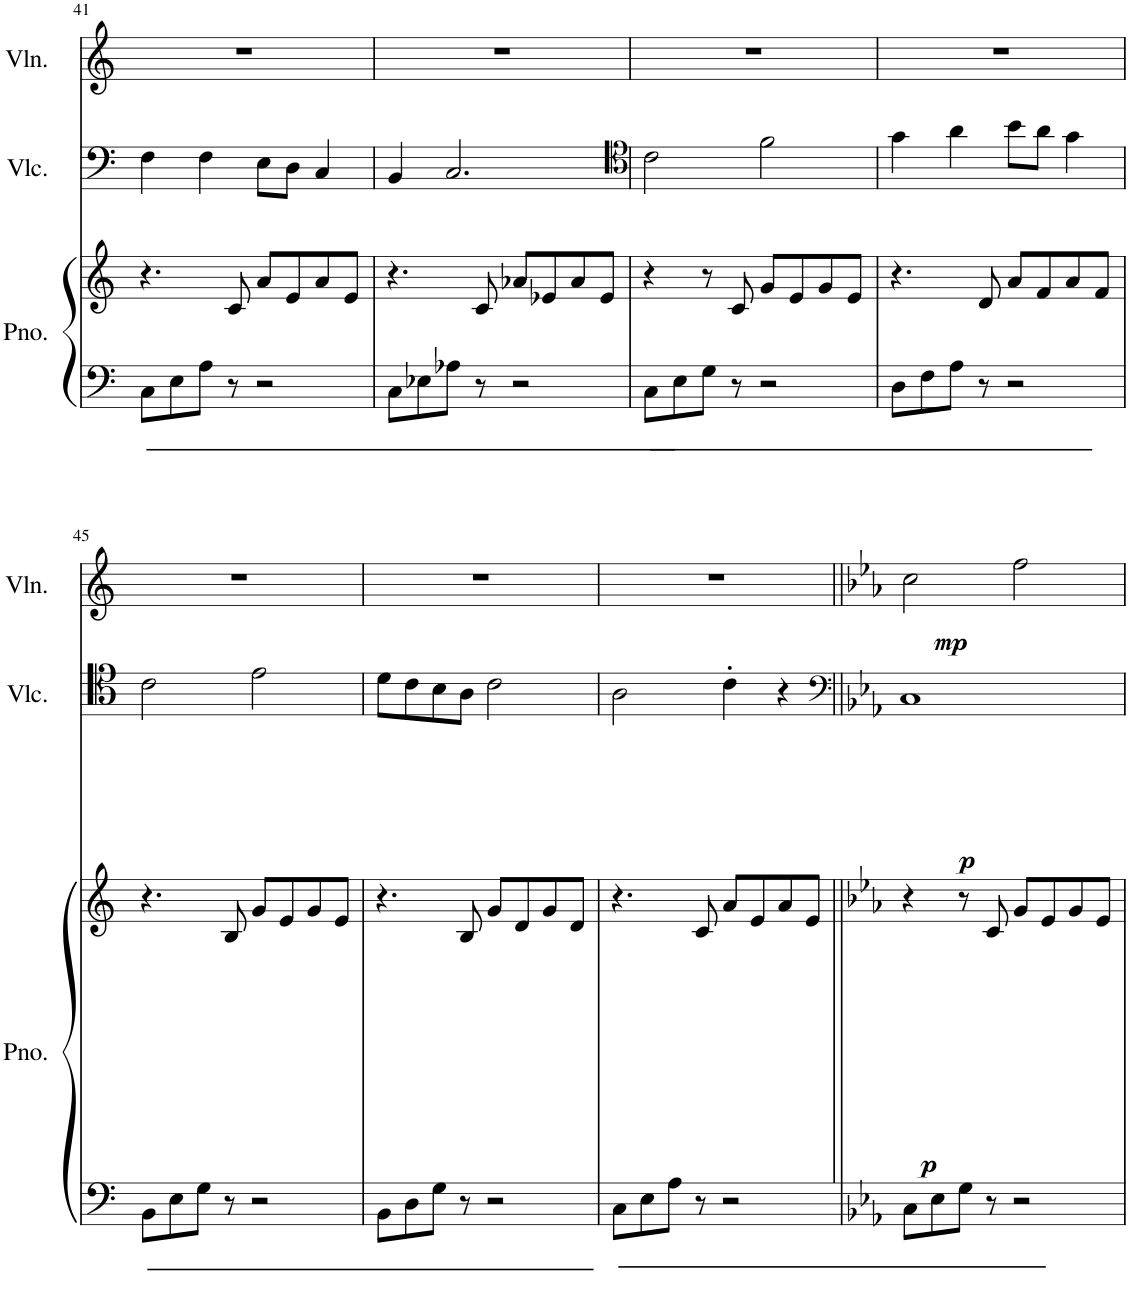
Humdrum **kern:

**kern	**kern	**dynam	**kern	**dynam	**kern	**dynam
*part3	*part3	*part3	*part2	*part2	*part1	*part1
*staff4	*staff3	*staff3/4	*staff2	*staff2	*staff1	*staff1
*I"Piano	*	*	*I"Violoncello	*	*I"Violin	*
*I'Pno.	*	*	*I'Vlc.	*	*I'Vln.	*
!!LO:PB:g=z
*clefF4	*clefG2	*	*clefF4	*	*clefG2	*
*k[]	*k[]	*	*k[]	*	*k[]	*
*M4/4	*M4/4	*	*M4/4	*	*M4/4	*
=41	=41	=41	=41	=41	=41	=41
8C\L	4.r	.	4F\	.	1r	.
8E\	.	.	.	.	.	.
8A\J	.	.	4F\	.	.	.
8r	8c/	.	.	.	.	.
2r	8a/L	.	8E\L	.	.	.
.	8e/	.	8D\J	.	.	.
.	8a/	.	4C/	.	.	.
.	8e/J	.	.	.	.	.
=42	=42	=42	=42	=42	=42	=42
8C\L	4.r	.	4BB/	.	1r	.
8E-X\	.	.	.	.	.	.
8A-X\J	.	.	2.C/	.	.	.
8r	8c/	.	.	.	.	.
2r	8a-X/L	.	.	.	.	.
.	8e-X/	.	.	.	.	.
.	8a-/	.	.	.	.	.
.	8e-/J	.	.	.	.	.
=43	=43	=43	=43	=43	=43	=43
*	*	*	*clefC4	*	*	*
8C\L	4r	.	2c\	.	1r	.
8E\	.	.	.	.	.	.
8G\J	8r	.	.	.	.	.
8r	8c/	.	.	.	.	.
2r	8g/L	.	2f\	.	.	.
.	8e/	.	.	.	.	.
.	8g/	.	.	.	.	.
.	8e/J	.	.	.	.	.
=44	=44	=44	=44	=44	=44	=44
8D\L	4.r	.	4g\	.	1r	.
8F\	.	.	.	.	.	.
8A\J	.	.	4a\	.	.	.
8r	8d/	.	.	.	.	.
2r	8a/L	.	8b\L	.	.	.
.	8f/	.	8a\J	.	.	.
.	8a/	.	4g\	.	.	.
.	8f/J	.	.	.	.	.
!!LO:LB:g=z
=45	=45	=45	=45	=45	=45	=45
8BB\L	4.r	.	2c\	.	1r	.
8E\	.	.	.	.	.	.
8G\J	.	.	.	.	.	.
8r	8B/	.	.	.	.	.
2r	8g/L	.	2e\	.	.	.
.	8e/	.	.	.	.	.
.	8g/	.	.	.	.	.
.	8e/J	.	.	.	.	.
=46	=46	=46	=46	=46	=46	=46
8BB\L	4.r	.	8d\L	.	1r	.
8D\	.	.	8c\	.	.	.
8G\J	.	.	8B\	.	.	.
8r	8B/	.	8A\J	.	.	.
2r	8g/L	.	2c\	.	.	.
.	8d/	.	.	.	.	.
.	8g/	.	.	.	.	.
.	8d/J	.	.	.	.	.
=47	=47	=47	=47	=47	=47	=47
8C\L	4.r	.	2A\	.	1r	.
8E\	.	.	.	.	.	.
8A\J	.	.	.	.	.	.
8r	8c/	.	.	.	.	.
2r	8a/L	.	4c'\	.	.	.
.	8e/	.	.	.	.	.
.	8a/	.	4r	.	.	.
.	8e/J	.	.	.	.	.
=48||	=48||	=48||	=48||	=48||	=48||	=48||
*	*	*	*clefF4	*	*	*
*k[b-e-a-]	*k[b-e-a-]	*	*k[b-e-a-]	*	*k[b-e-a-]	*
!	!	!LO:DY:b	!	!LO:DY:b	!	!LO:DY:b
8C\L	4r	p	1C	p	2cc\	mp
8E-\	.	.	.	.	.	.
8G\J	8r	.	.	.	.	.
8r	8c/	.	.	.	.	.
2r	8g/L	.	.	.	2ff\	.
.	8e-/	.	.	.	.	.
.	8g/	.	.	.	.	.
.	8e-/J	.	.	.	.	.
=	=	=	=	=	=	=
*-	*-	*-	*-	*-	*-	*-
